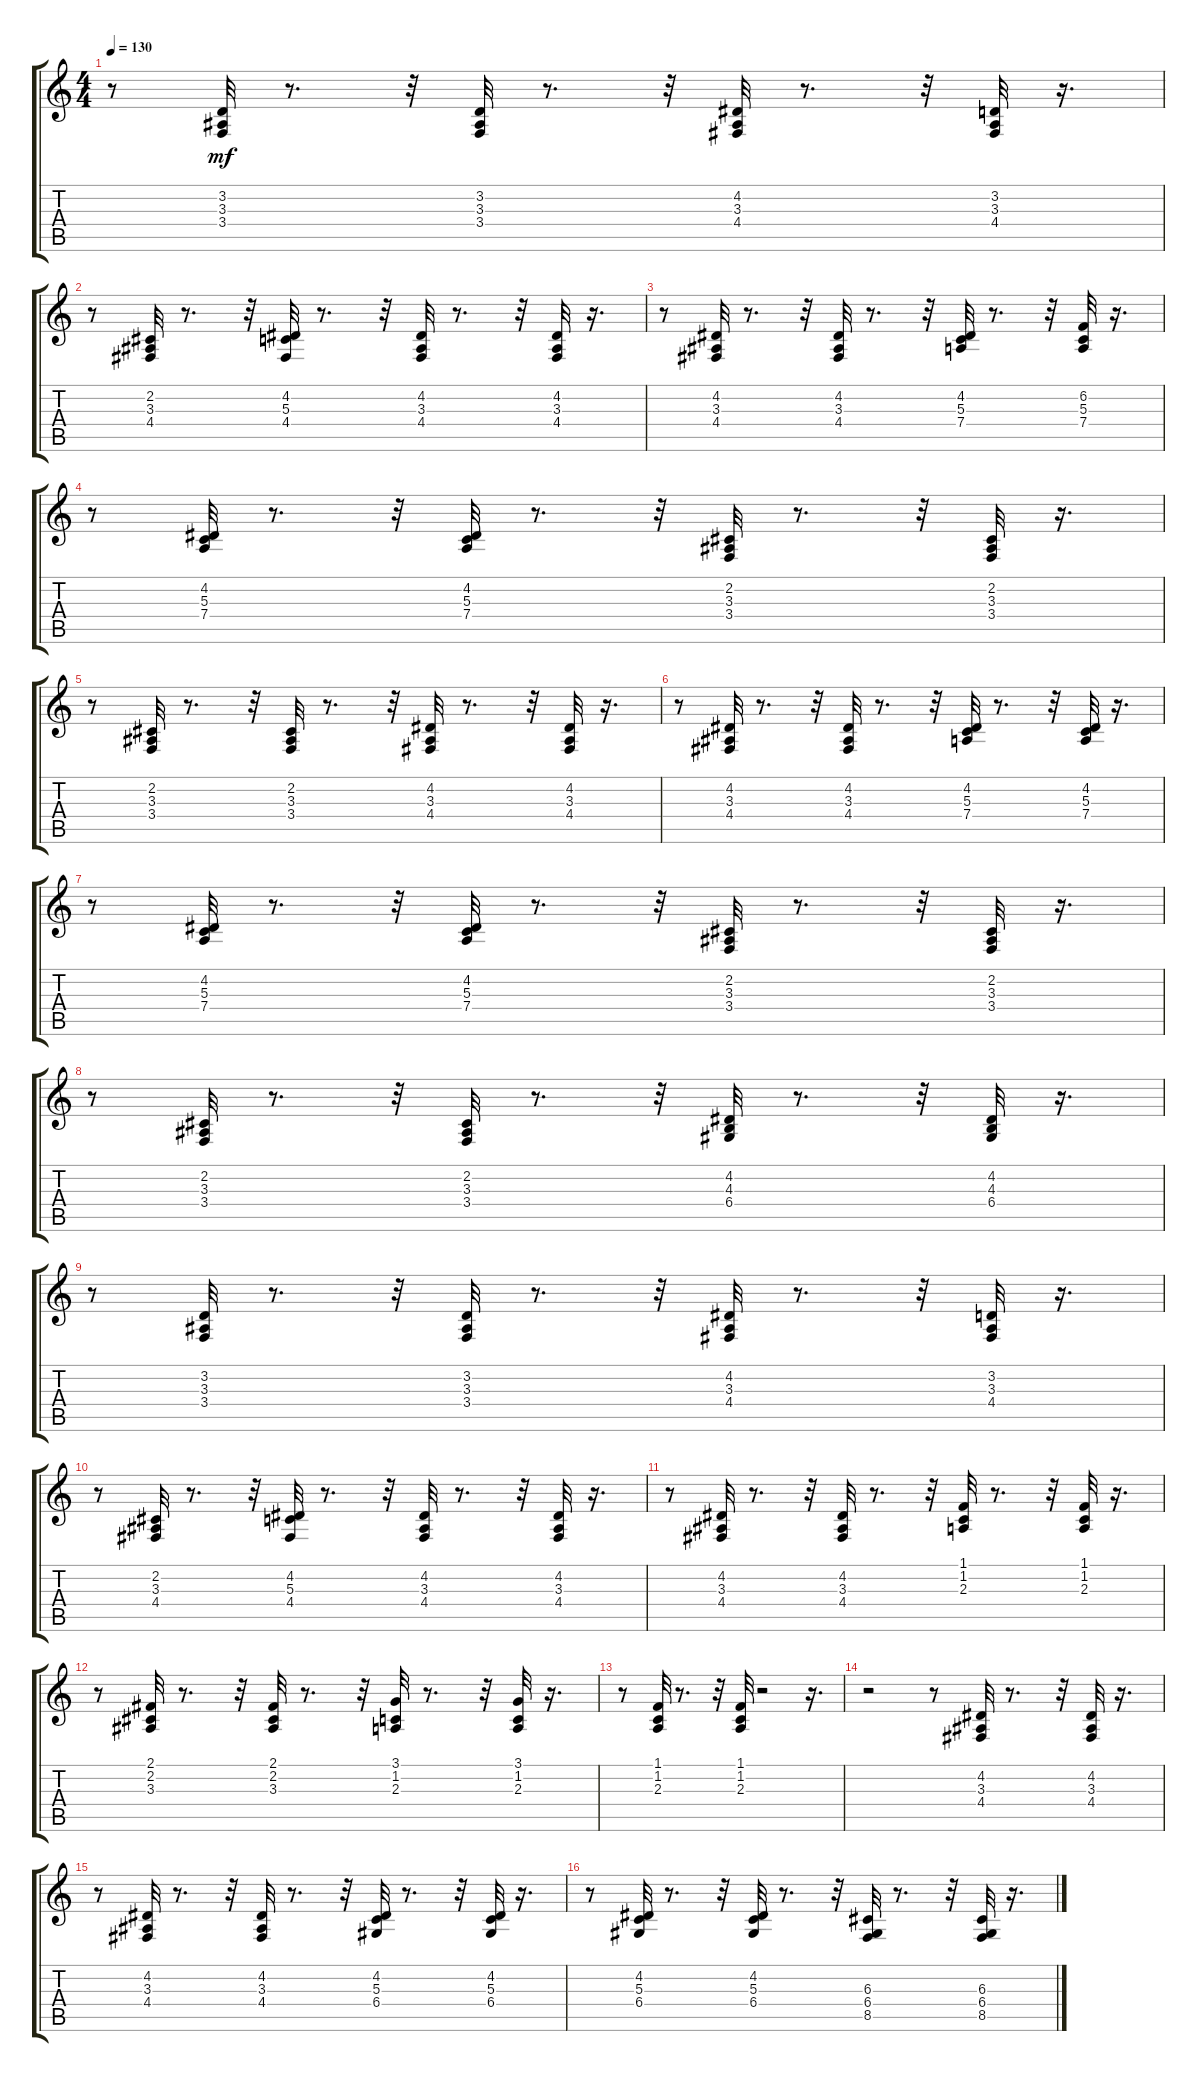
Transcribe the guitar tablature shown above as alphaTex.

\track "" {instrument electricgrandpiano}
\staff {score tabs}
\tuning (E4 B3 G3 D3 A2 E2) {hide}
\ts (4 4)
\tempo 130
\clef g2
\ks c
r.8{dy mf} (3.2 3.3 3.4).32 r.8{d} r.32 (3.2 3.3 3.4).32 r.8{d} r.32 (4.2 3.3 4.4).32 r.8{d} r.32 (3.2 3.3 4.4).32 r.16{d} |
r.8 (2.2 3.3 4.4).32 r.8{d} r.32 (4.2 5.3 4.4).32 r.8{d} r.32 (4.2 3.3 4.4).32 r.8{d} r.32 (4.2 3.3 4.4).32 r.16{d} |
r.8 (4.2 3.3 4.4).32 r.8{d} r.32 (4.2 3.3 4.4).32 r.8{d} r.32 (4.2 5.3 7.4).32 r.8{d} r.32 (6.2 5.3 7.4).32 r.16{d} |
r.8 (4.2 5.3 7.4).32 r.8{d} r.32 (4.2 5.3 7.4).32 r.8{d} r.32 (2.2 3.3 3.4).32 r.8{d} r.32 (2.2 3.3 3.4).32 r.16{d} |
r.8 (2.2 3.3 3.4).32 r.8{d} r.32 (2.2 3.3 3.4).32 r.8{d} r.32 (4.2 3.3 4.4).32 r.8{d} r.32 (4.2 3.3 4.4).32 r.16{d} |
r.8 (4.2 3.3 4.4).32 r.8{d} r.32 (4.2 3.3 4.4).32 r.8{d} r.32 (4.2 5.3 7.4).32 r.8{d} r.32 (4.2 5.3 7.4).32 r.16{d} |
r.8 (4.2 5.3 7.4).32 r.8{d} r.32 (4.2 5.3 7.4).32 r.8{d} r.32 (2.2 3.3 3.4).32 r.8{d} r.32 (2.2 3.3 3.4).32 r.16{d} |
r.8 (2.2 3.3 3.4).32 r.8{d} r.32 (2.2 3.3 3.4).32 r.8{d} r.32 (4.2 4.3 6.4).32 r.8{d} r.32 (4.2 4.3 6.4).32 r.16{d} |
r.8 (3.2 3.3 3.4).32 r.8{d} r.32 (3.2 3.3 3.4).32 r.8{d} r.32 (4.2 3.3 4.4).32 r.8{d} r.32 (3.2 3.3 4.4).32 r.16{d} |
r.8 (2.2 3.3 4.4).32 r.8{d} r.32 (4.2 5.3 4.4).32 r.8{d} r.32 (4.2 3.3 4.4).32 r.8{d} r.32 (4.2 3.3 4.4).32 r.16{d} |
r.8 (4.2 3.3 4.4).32 r.8{d} r.32 (4.2 3.3 4.4).32 r.8{d} r.32 (1.1 1.2 2.3).32 r.8{d} r.32 (1.1 1.2 2.3).32 r.16{d} |
r.8 (2.1 2.2 3.3).32 r.8{d} r.32 (2.1 2.2 3.3).32 r.8{d} r.32 (3.1 1.2 2.3).32 r.8{d} r.32 (3.1 1.2 2.3).32 r.16{d} |
r.8 (1.1 1.2 2.3).32 r.8{d} r.32 (1.1 1.2 2.3).32 r.2 r.16{d} |
r.2 r.8 (4.2 3.3 4.4).32 r.8{d} r.32 (4.2 3.3 4.4).32 r.16{d} |
r.8 (4.2 3.3 4.4).32 r.8{d} r.32 (4.2 3.3 4.4).32 r.8{d} r.32 (4.2 5.3 6.4).32 r.8{d} r.32 (4.2 5.3 6.4).32 r.16{d} |
r.8 (4.2 5.3 6.4).32 r.8{d} r.32 (4.2 5.3 6.4).32 r.8{d} r.32 (6.3 6.4 8.5).32 r.8{d} r.32 (6.3 6.4 8.5).32 r.16{d}
